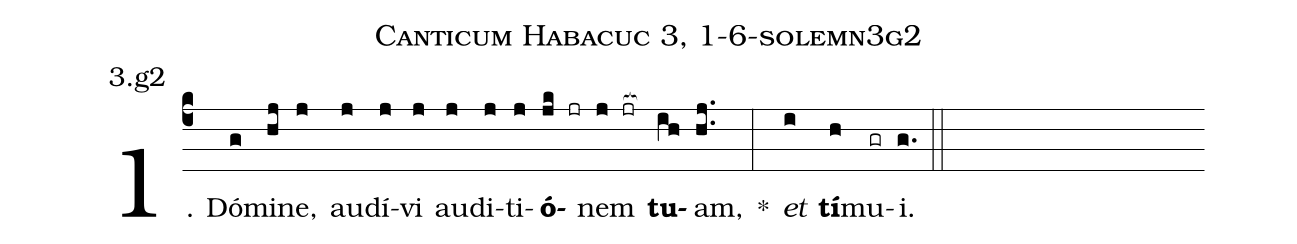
name: Canticum Habacuc 3, 1-6-solemn3g2;
annotation: 3.g2;
%%
(c4)1. Dó(g)mi(hj)ne,(j) au(j)dí(j)vi(j) au(j)di(j)ti(j)<b>ó</b>(jk jr)nem(j jr[ocb:1{]) <b>tu</b>(ih[ocb:0}])am,(hj..) *(:) <i>et</i>(i) <b>tí</b>(h)mu(gr)i.(g.) (::)
